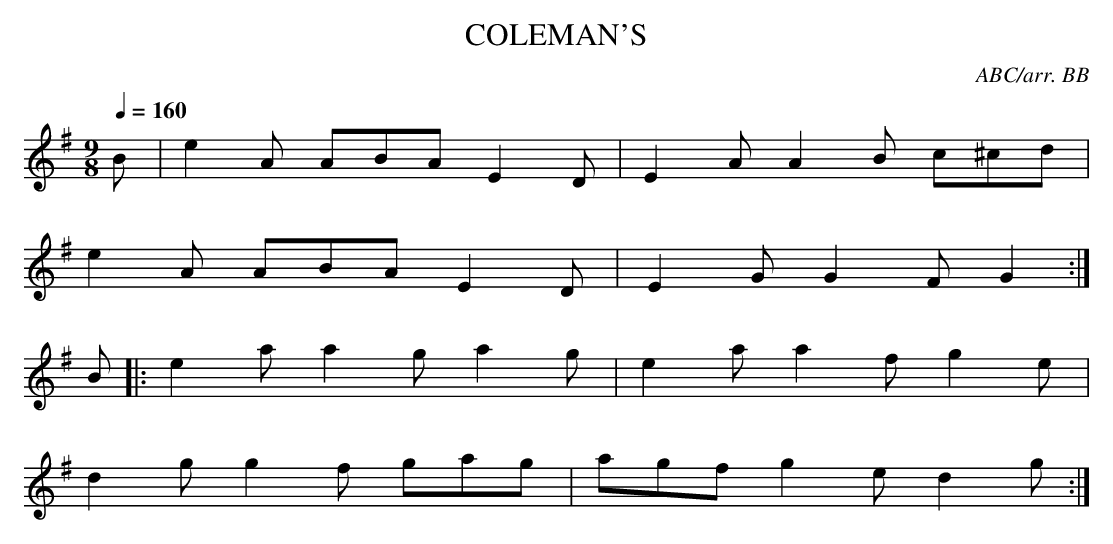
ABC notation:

X:1
T:COLEMAN'S
C:ABC/arr. BB
Q:1/4=160
L:1/8
M:9/8
K:G
B|e2 A ABA E2 D|E2 A A2 B c^cd|
e2 A ABA E2 D|E2 G G2 F G2:|
B|:e2 a a2 g a2 g|e2 a a2 f g2 e|
d2 g g2 f gag|agf g2 e d2 g:|
